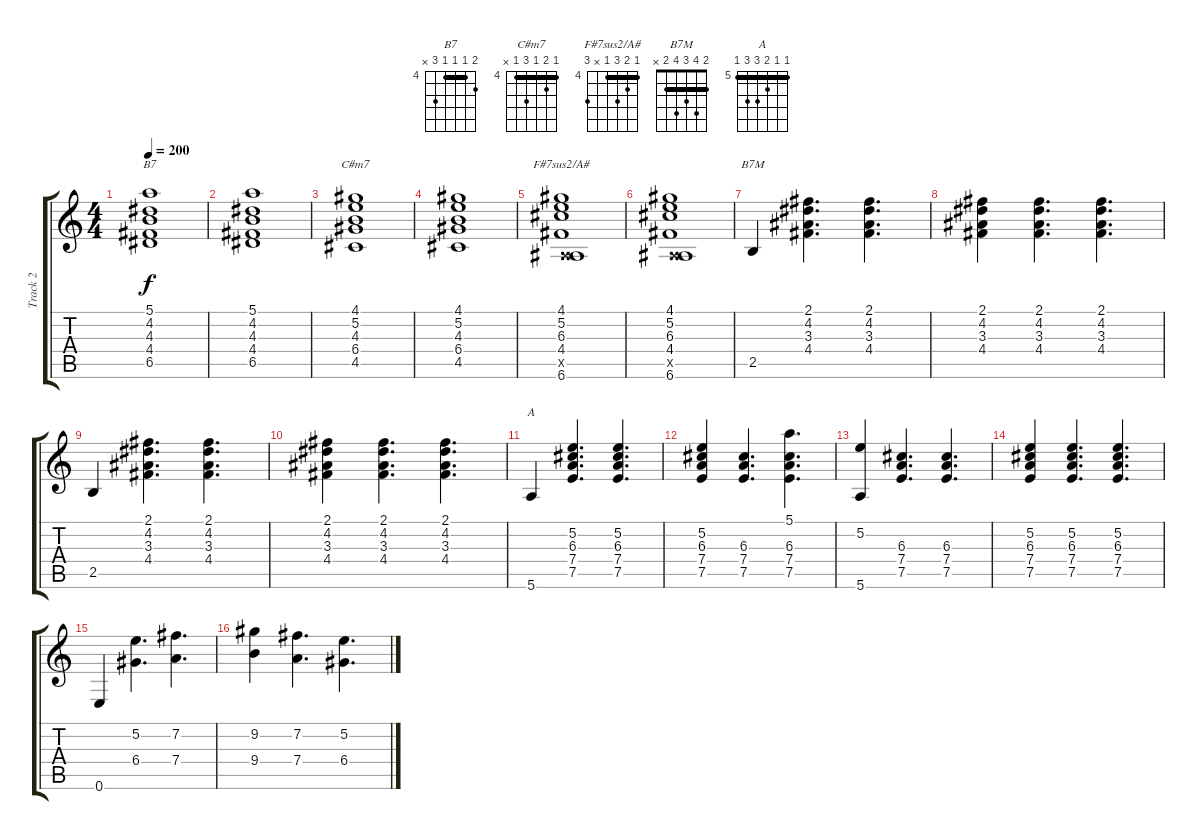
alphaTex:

\track ("Track 2" "Track 2") {instrument acousticguitarsteel}
\staff {score tabs}
\tuning (E4 B3 G3 D3 A2 E2) {hide}
\chord ("B7" 5 4 4 4 6 x) {firstfret 4 barre 4}
\chord ("C#m7" 4 5 4 6 4 x) {firstfret 4 barre 4}
\chord ("F#7sus2/A#" 4 5 6 4 x 6) {firstfret 4 barre 4}
\chord ("B7M" 2 4 3 4 2 x) {barre 2}
\chord ("A" 5 5 6 7 7 5) {firstfret 5 barre 5}
\ts (4 4)
\tempo 200
\clef g2
\ks c
(5.1 4.2 4.3 4.4 6.5).1{ch "B7" dy f} |
(5.1 4.2 4.3 4.4 6.5).1 |
(4.1 5.2 4.3 6.4 4.5).1{ch "C#m7"} |
(4.1 5.2 4.3 6.4 4.5).1 |
(4.1 5.2 6.3 4.4 0.5{x} 6.6).1{ch "F#7sus2/A#"} |
(4.1 5.2 6.3 4.4 0.5{x} 6.6).1 |
2.5.4{ch "B7M"} (2.1 4.2 3.3 4.4).4{d} (2.1 4.2 3.3 4.4).4{d} |
(2.1 4.2 3.3 4.4).4 (2.1 4.2 3.3 4.4).4{d} (2.1 4.2 3.3 4.4).4{d} |
2.5.4 (2.1 4.2 3.3 4.4).4{d} (2.1 4.2 3.3 4.4).4{d} |
(2.1 4.2 3.3 4.4).4 (2.1 4.2 3.3 4.4).4{d} (2.1 4.2 3.3 4.4).4{d} |
5.6.4{ch "A"} (5.2 6.3 7.4 7.5).4{d} (5.2 6.3 7.4 7.5).4{d} |
(5.2 6.3 7.4 7.5).4 (6.3 7.4 7.5).4{d} (5.1 6.3 7.4 7.5).4{d} |
(5.2 5.6).4 (6.3 7.4 7.5).4{d} (6.3 7.4 7.5).4{d} |
(5.2 6.3 7.4 7.5).4 (5.2 6.3 7.4 7.5).4{d} (5.2 6.3 7.4 7.5).4{d} |
0.6.4 (5.2 6.4).4{d} (7.2 7.4).4{d} |
(9.2 9.4).4 (7.2 7.4).4{d} (5.2 6.4).4{d}
